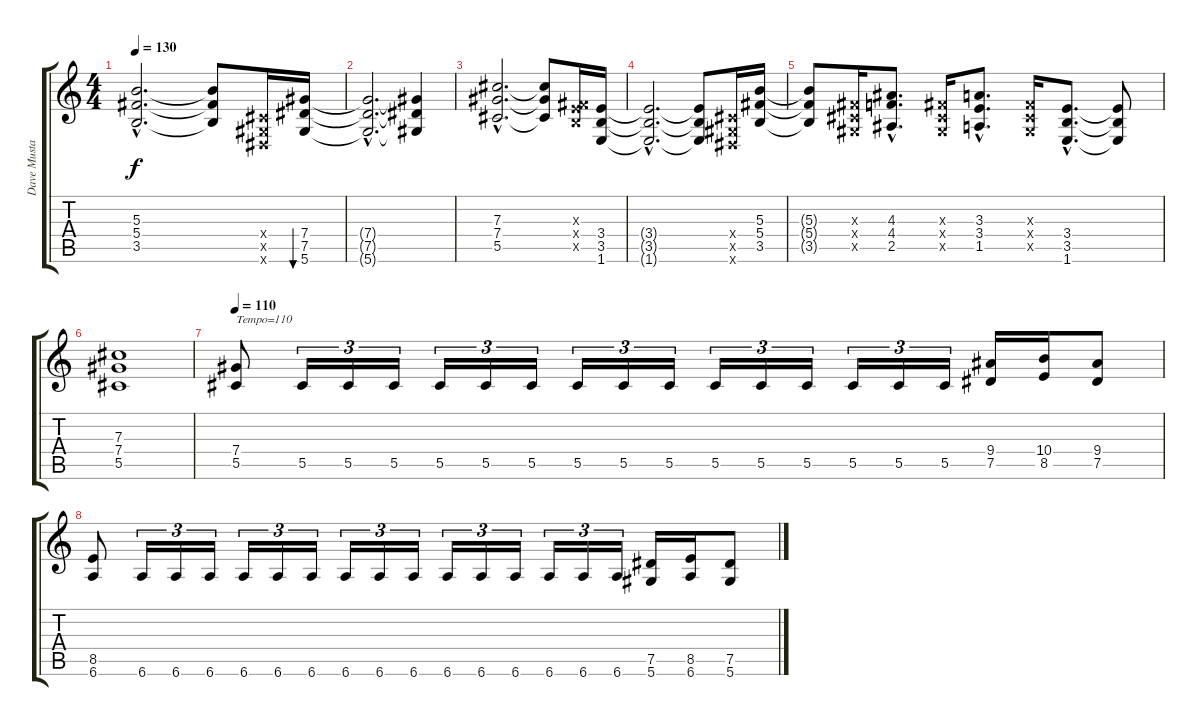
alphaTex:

\track ("Dave Mustaine" "Dave Musta") {instrument distortionguitar}
\staff {score tabs}
\tuning (Eb4 Bb3 Gb3 Db3 Ab2 Eb2) {hide}
\ts (4 4)
\tempo 130
\clef g2
\ks c
(5.3{hac t} 5.4{hac t} 3.5{hac t}).2{d dy f} (5.3{t} 5.4{t} 3.5{t}).8 (0.4{x} 0.5{x} 0.6{x}).16 (7.4 7.5 5.6).16{bu 120} |
(7.4{hac t} 7.5{hac t} 5.6{hac t}).2{d} (7.4{t} 7.5{t} 5.6{t}).4 |
(7.3{hac} 7.4{hac} 5.5{hac}).2{d} (7.3{t} 7.4{t} 5.5{t}).8 (0.3{x} 3.4{x} 3.5{x}).16 (3.4 3.5 1.6).16 |
(3.4{hac t} 3.5{hac t} 1.6{hac t}).2{d} (3.4{t} 3.5{t} 1.6{t}).8 (0.4{x} 0.5{x} 0.6{x}).16 (5.3 5.4 3.5).16 |
(5.3{t} 5.4{t} 3.5{t}).8 (0.3{x} 0.4{x} 0.5{x}).16 (4.3{hac} 4.4{hac} 2.5{hac}).8{d} (0.3{x} 0.4{x} 0.5{x}).16 (3.3{hac} 3.4{hac} 1.5{hac}).8{d} (0.3{x} 0.4{x} 0.5{x}).16 (3.4{hac} 3.5{hac} 1.6{hac}).8{d} (3.4{t} 3.5{t} 1.6{t}).8 |
(7.3 7.4 5.5).1 |
\tempo 110
(7.4 5.5).8{txt "Tempo=110"} 5.5.16{tu (3 2)} 5.5.16{tu (3 2)} 5.5.16{tu (3 2)} 5.5.16{tu (3 2)} 5.5.16{tu (3 2)} 5.5.16{tu (3 2)} 5.5.16{tu (3 2)} 5.5.16{tu (3 2)} 5.5.16{tu (3 2)} 5.5.16{tu (3 2)} 5.5.16{tu (3 2)} 5.5.16{tu (3 2)} 5.5.16{tu (3 2)} 5.5.16{tu (3 2)} 5.5.16{tu (3 2)} (9.4 7.5).16 (10.4 8.5).16 (9.4 7.5).8 |
(8.5 6.6).8 6.6.16{tu (3 2)} 6.6.16{tu (3 2)} 6.6.16{tu (3 2)} 6.6.16{tu (3 2)} 6.6.16{tu (3 2)} 6.6.16{tu (3 2)} 6.6.16{tu (3 2)} 6.6.16{tu (3 2)} 6.6.16{tu (3 2)} 6.6.16{tu (3 2)} 6.6.16{tu (3 2)} 6.6.16{tu (3 2)} 6.6.16{tu (3 2)} 6.6.16{tu (3 2)} 6.6.16{tu (3 2)} (7.5 5.6).16 (8.5 6.6).16 (7.5 5.6).8
